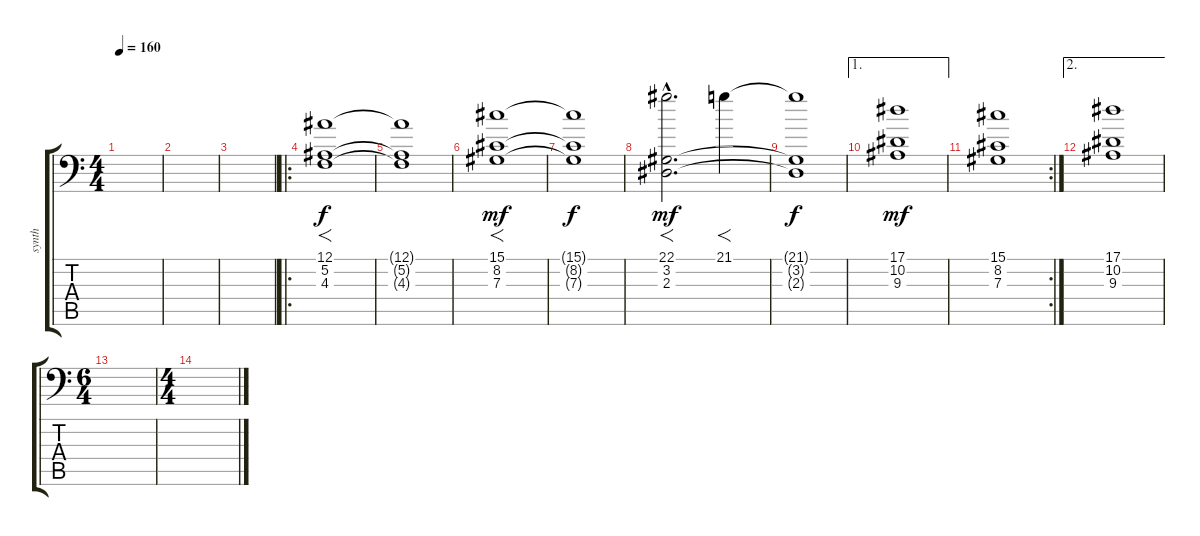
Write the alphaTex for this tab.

\track ("synth" "synth") {instrument pad2warm}
\staff {score tabs}
\tuning (Bb3 F3 Db3 Ab2 Eb2 Bb1) {hide}
\ts (4 4)
\tempo 160
\clef f4
\ks c
|
|
|
\ro
(12.1 5.2 4.3).1{f} |
(12.1{t} 5.2{t} 4.3{t}).1{dy f} |
(15.1 8.2 7.3).1{f dy mf} |
(15.1{t} 8.2{t} 7.3{t}).1{dy f} |
(22.1{hac} 3.2{hac} 2.3{hac}).2{f d dy mf} 21.1.4{f} |
(21.1{t} 3.2{t} 2.3{t}).1{dy f} |
\ae 1
(17.1 10.2 9.3).1{dy mf} |
\rc 2
(15.1 8.2 7.3).1 |
\ae 2
(17.1 10.2 9.3).1 |
\ts (6 4)
|
\ts (4 4)
